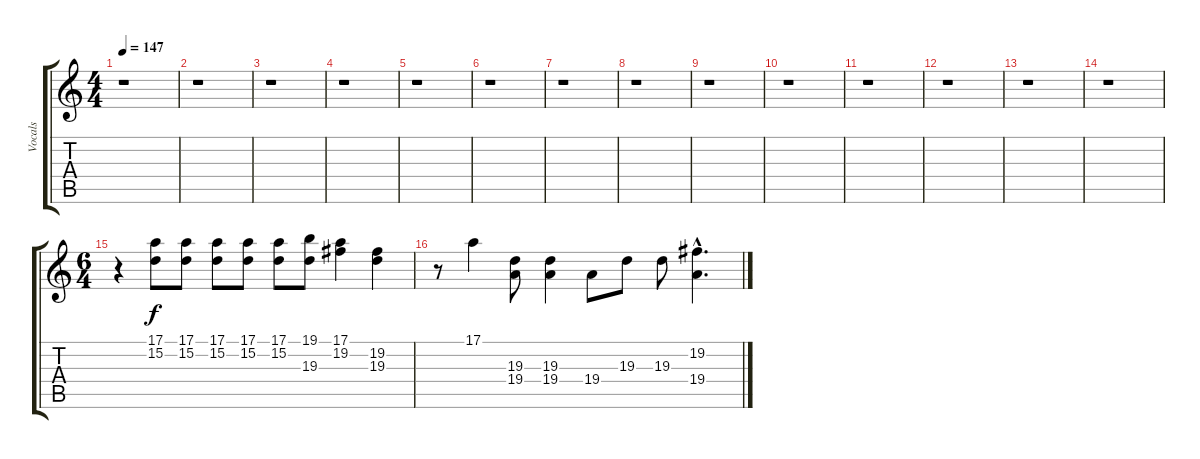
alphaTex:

\track ("Vocals" "Vocals") {instrument voiceoohs}
\staff {score tabs}
\tuning (E4 B3 G3 D3 A2 E2) {hide}
\ts (4 4)
\tempo 147
\clef g2
\ks c
r.1{dy f} |
r.1 |
r.1 |
r.1 |
r.1 |
r.1 |
r.1 |
r.1 |
r.1 |
r.1 |
r.1 |
r.1 |
r.1 |
r.1 |
\ts (6 4)
r.4 (17.1 15.2).8 (17.1 15.2).8 (17.1 15.2).8 (17.1 15.2).8 (17.1 15.2).8 (19.1 19.3).8 (17.1 19.2).4 (19.2 19.3).4 |
r.8 17.1.4 (19.3 19.4).8 (19.3 19.4).4 19.4.8 19.3.8 19.3.8 (19.2{hac} 19.4{hac}).4{d}
